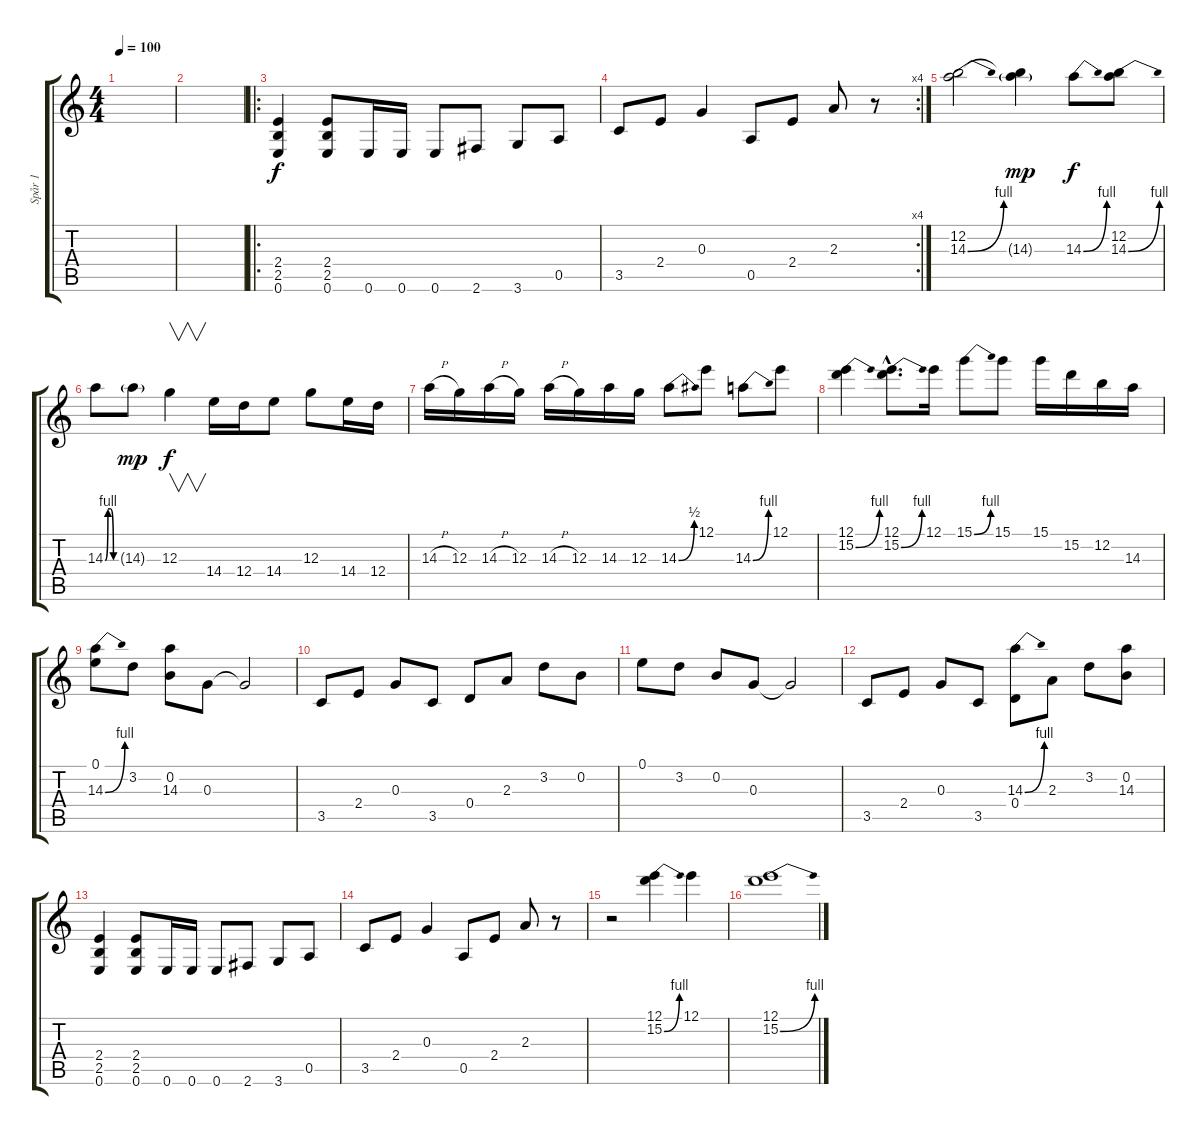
\track ("Spår 1" "Spår 1") {instrument distortionguitar}
\staff {score tabs}
\tuning (E4 B3 G3 D3 A2 E2) {hide}
\ts (4 4)
\tempo 100
\clef g2
\ks c
|
|
\ro
(2.4 2.5 0.6).4 (2.4 2.5 0.6).8 0.6.16 0.6.16 0.6.8 2.6.8 3.6.8 0.5.8 |
\rc 4
3.5.8 2.4.8 0.3.4 0.5.8 2.4.8 2.3.8 r.8 |
(12.2 14.3{be (bend 0 0 60 4)}).2 (12.2{t} 14.3{g}).4{dy mp} 14.3{be (bend 0 0 60 4)}.8{dy f} (12.2 14.3{be (bend 0 0 60 4)}).8 |
14.3{be (custom 0 0 15 4 30 4 45 0 60 0)}.8 14.3{g}.8{dy mp} 12.3.4{v dy f} 14.4.16 12.4.16 14.4.8 12.3.8 14.4.16 12.4.16 |
14.3{h}.16 12.3.16 14.3{h}.16 12.3.16 14.3{h}.16 12.3.16 14.3.16 12.3.16 14.3{be (bend 0 0 60 2)}.8 12.1.8 14.3{be (bend 0 0 60 4)}.8 12.1.8 |
(12.1 15.2{be (bend 0 0 60 4)}).4 (12.1{hac} 15.2{be (bend 0 0 60 4) hac}).8{d} 12.1.16 15.1{be (bend 0 0 60 4)}.8 15.1.8 15.1.16 15.2.16 12.2.16 14.3.16 |
(0.1 14.3{be (bend 0 0 60 4)}).8 3.2.8 (0.2 14.3).8 0.3.8 0.3{t}.2 |
3.5.8{instrument electricguitarclean} 2.4.8 0.3.8 3.5.8 0.4.8 2.3.8 3.2.8 0.2.8 |
0.1.8 3.2.8 0.2.8 0.3.8 0.3{t}.2 |
3.5.8 2.4.8 0.3.8 3.5.8 (14.3{be (bend 0 0 60 4)} 0.4).8 2.3.8 3.2.8 (0.2 14.3).8 |
(2.4 2.5 0.6).4{instrument distortionguitar} (2.4 2.5 0.6).8 0.6.16 0.6.16 0.6.8 2.6.8 3.6.8 0.5.8 |
3.5.8 2.4.8 0.3.4 0.5.8 2.4.8 2.3.8 r.8 |
r.2 (12.1 15.2{be (bend 0 0 60 4)}).4 12.1.4 |
(12.1 15.2{be (bend 0 0 60 4)}).1
